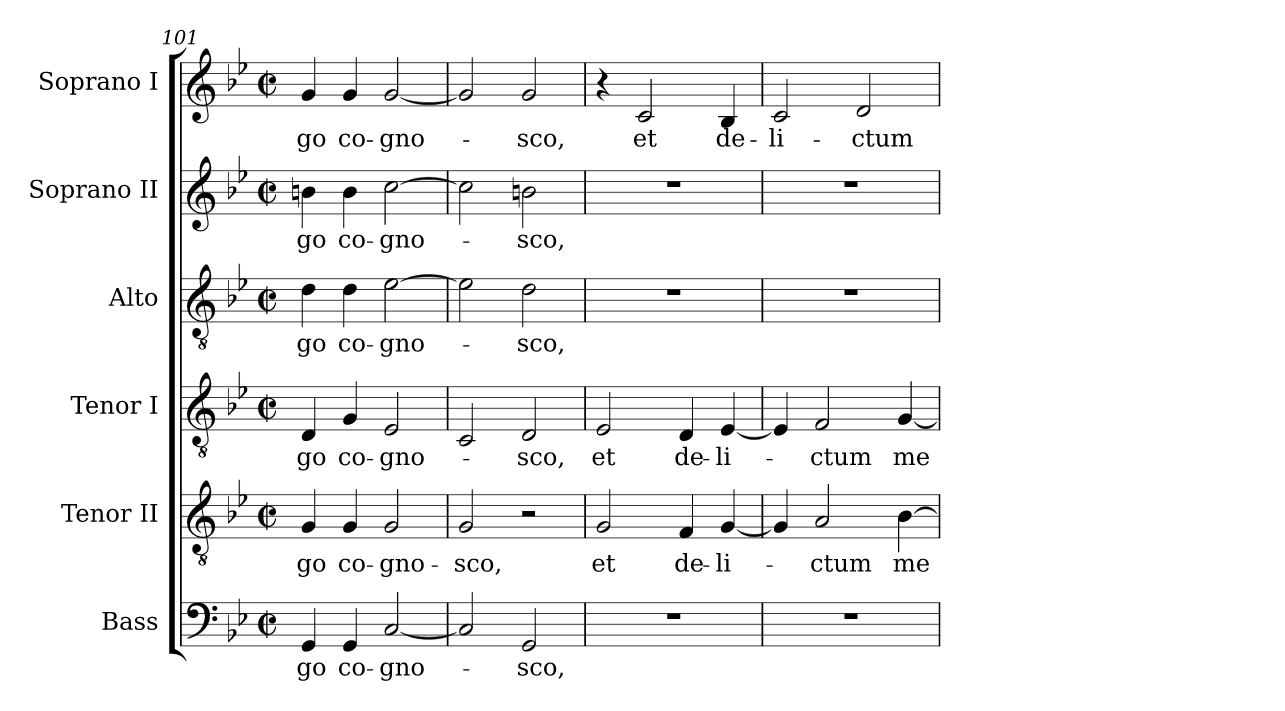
**kern	**text	**kern	**text	**kern	**text	**kern	**text	**kern	**text	**kern	**text
*part6	*part6	*part5	*part5	*part4	*part4	*part3	*part3	*part2	*part2	*part1	*part1
*staff6	*staff6	*staff5	*staff5	*staff4	*staff4	*staff3	*staff3	*staff2	*staff2	*staff1	*staff1
*I"Bass	*	*I"Tenor II	*	*I"Tenor I	*	*I"Alto	*	*I"Soprano II	*	*I"Soprano I	*
*I'B.	*	*I'T. II	*	*I'T. I	*	*I'A.	*	*I'S. II	*	*I'S. I	*
*clefF4	*	*clefGv2	*	*clefGv2	*	*clefGv2	*	*clefG2	*	*clefG2	*
*	*	*ITrd7c12	*	*ITrd7c12	*	*	*	*	*	*	*
*k[b-e-]	*	*k[b-e-]	*	*k[b-e-]	*	*k[b-e-]	*	*k[b-e-]	*	*k[b-e-]	*
*g:	*	*g:	*	*g:	*	*g:	*	*g:	*	*g:	*
*M2/2	*	*M2/2	*	*M2/2	*	*M2/2	*	*M2/2	*	*M2/2	*
*met(c|)	*	*met(c|)	*	*met(c|)	*	*met(c|)	*	*met(c|)	*	*met(c|)	*
=101	=101	=101	=101	=101	=101	=101	=101	=101	=101	=101	=101
!	!LO:LY:b:color=#000000	!	!	!	!	!	!	!	!	!	!
!	!	!	!LO:LY:b:color=#000000	!	!	!	!	!	!	!	!
!	!	!	!	!	!LO:LY:b:color=#000000	!	!	!	!	!	!
!	!	!	!	!	!	!	!LO:LY:b:color=#000000	!	!	!	!
!	!	!	!	!	!	!	!	!	!LO:LY:b:color=#000000	!	!
!	!	!	!	!	!	!	!	!	!	!	!LO:LY:b:color=#000000
4GGi/	-go	4GGi/	-go	4DDi/	-go	4di\	-go	4bni\	-go	4gi/	-go
!	!LO:LY:b:color=#000000	!	!	!	!	!	!	!	!	!	!
!	!	!	!LO:LY:b:color=#000000	!	!	!	!	!	!	!	!
!	!	!	!	!	!LO:LY:b:color=#000000	!	!	!	!	!	!
!	!	!	!	!	!	!	!LO:LY:b:color=#000000	!	!	!	!
!	!	!	!	!	!	!	!	!	!LO:LY:b:color=#000000	!	!
!	!	!	!	!	!	!	!	!	!	!	!LO:LY:b:color=#000000
4GGi/	co-	4GGi/	co-	4GGi/	co-	4di\	co-	4bi\	co-	4gi/	co-
!	!LO:LY:b:color=#000000	!	!	!	!	!	!	!	!	!	!
!	!	!	!LO:LY:b:color=#000000	!	!	!	!	!	!	!	!
!	!	!	!	!	!LO:LY:b:color=#000000	!	!	!	!	!	!
!	!	!	!	!	!	!	!LO:LY:b:color=#000000	!	!	!	!
!	!	!	!	!	!	!	!	!	!LO:LY:b:color=#000000	!	!
!	!	!	!	!	!	!	!	!	!	!	!LO:LY:b:color=#000000
[<2Ci/	-gno-	2GGi/	-gno-	2EE-i/	-gno-	[>2e-i\	-gno-	[>2cci\	-gno-	[<2gi/	-gno-
!!LO:PB:g=z
=102	=102	=102	=102	=102	=102	=102	=102	=102	=102	=102	=102
!	!	!	!LO:LY:b:color=#000000	!	!	!	!	!	!	!	!
2Ci/]	.	2GGi/	-sco,	2CCi/	.	2e-i\]	.	2cci\]	.	2gi/]	.
!	!LO:LY:b:color=#000000	!	!	!	!	!	!	!	!	!	!
!	!	!	!	!	!LO:LY:b:color=#000000	!	!	!	!	!	!
!	!	!	!	!	!	!	!LO:LY:b:color=#000000	!	!	!	!
!	!	!	!	!	!	!	!	!	!LO:LY:b:color=#000000	!	!
!	!	!	!	!	!	!	!	!	!	!	!LO:LY:b:color=#000000
2GGi/	-sco,	2r	.	2DDi/	-sco,	2di\	-sco,	2bni\	-sco,	2gi/	-sco,
=103	=103	=103	=103	=103	=103	=103	=103	=103	=103	=103	=103
!	!	!	!LO:LY:b:color=#000000	!	!	!	!	!	!	!	!
!	!	!	!	!	!LO:LY:b:color=#000000	!	!	!	!	!	!
1r	.	2GGi/	et	2EE-i/	et	1r	.	1r	.	4r	.
!	!	!	!	!	!	!	!	!	!	!	!LO:LY:b:color=#000000
.	.	.	.	.	.	.	.	.	.	2ci/	et
!	!	!	!LO:LY:b:color=#000000	!	!	!	!	!	!	!	!
!	!	!	!	!	!LO:LY:b:color=#000000	!	!	!	!	!	!
.	.	4FFi/	de-	4DDi/	de-	.	.	.	.	.	.
!	!	!	!LO:LY:b:color=#000000	!	!	!	!	!	!	!	!
!	!	!	!	!	!LO:LY:b:color=#000000	!	!	!	!	!	!
!	!	!	!	!	!	!	!	!	!	!	!LO:LY:b:color=#000000
.	.	[<4GGi/	-li-	[<4EE-i/	-li-	.	.	.	.	4B-i/	de-
=104	=104	=104	=104	=104	=104	=104	=104	=104	=104	=104	=104
!	!	!	!	!	!	!	!	!	!	!	!LO:LY:b:color=#000000
1r	.	4GGi/]	.	4EE-i/]	.	1r	.	1r	.	2ci/	-li-
!	!	!	!LO:LY:b:color=#000000	!	!	!	!	!	!	!	!
!	!	!	!	!	!LO:LY:b:color=#000000	!	!	!	!	!	!
.	.	2AAi/	-ctum	2FFi/	-ctum	.	.	.	.	.	.
!	!	!	!	!	!	!	!	!	!	!	!LO:LY:b:color=#000000
.	.	.	.	.	.	.	.	.	.	2di/	-ctum
!	!	!	!LO:LY:b:color=#000000	!	!	!	!	!	!	!	!
!	!	!	!	!	!LO:LY:b:color=#000000	!	!	!	!	!	!
.	.	[>4BB-i\	me-	[<4GGi/	me-	.	.	.	.	.	.
=	=	=	=	=	=	=	=	=	=	=	=
*-	*-	*-	*-	*-	*-	*-	*-	*-	*-	*-	*-
